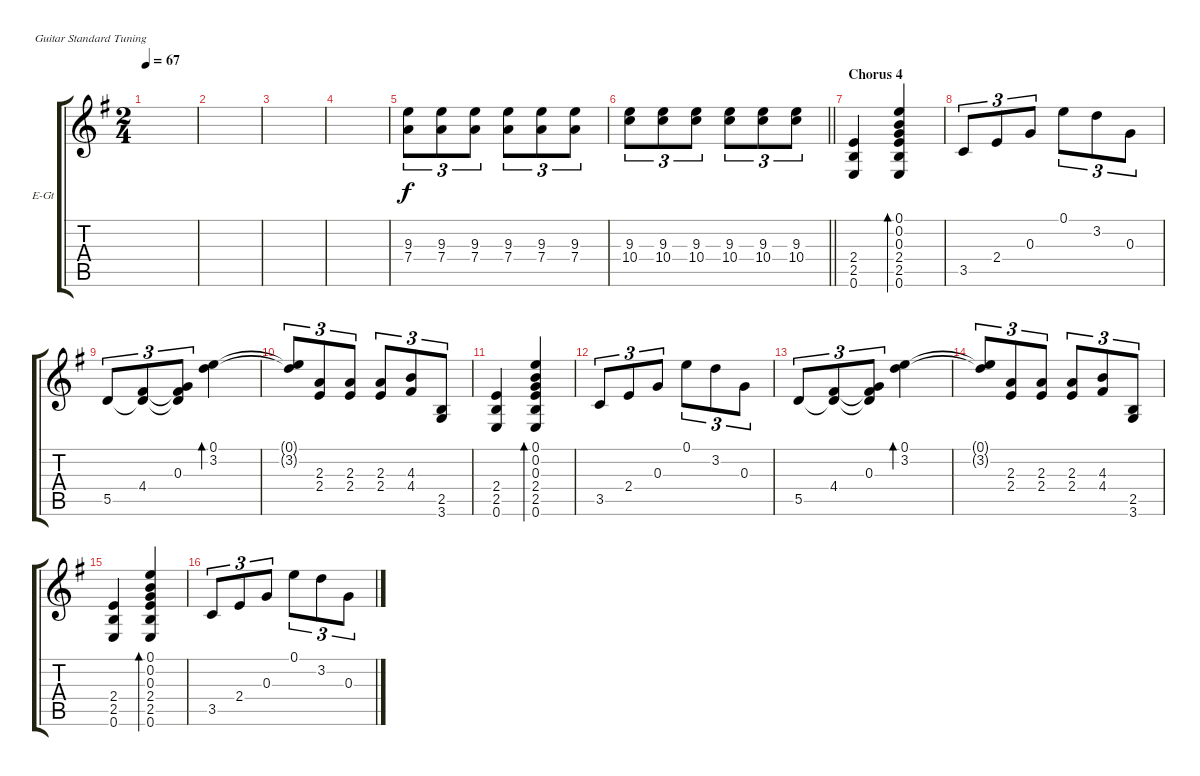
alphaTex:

\bracketExtendMode groupsimilarinstruments
\firstSystemTrackNameOrientation horizontal
\otherSystemsTrackNameOrientation horizontal
\track ("guitar drive (Artur Potemkin)" "E-Gt") {instrument electricguitarmuted}
\staff {score tabs}
\tuning (E4 B3 G3 D3 A2 E2)
\ts (2 4)
\tempo 67
\clef g2
\ks eminor
|
|
|
|
(7.4 9.3).8{tu (3 2)} (9.3 7.4).8{tu (3 2)} (9.3 7.4).8{tu (3 2)} (9.3 7.4).8{tu (3 2)} (7.4 9.3).8{tu (3 2)} (7.4 9.3).8{tu (3 2)} |
\barLineRight lightlight
(9.3 10.4).8{tu (3 2)} (10.4 9.3).8{tu (3 2)} (10.4 9.3).8{tu (3 2)} (9.3 10.4).8{tu (3 2)} (9.3 10.4).8{tu (3 2)} (9.3 10.4).8{tu (3 2)} |
\section ("" "Chorus 4")
(2.4 2.5 0.6).4 (0.2 0.3 2.4 2.5 0.6 0.1).4{bd 234} |
3.5.8{tu (3 2)} 2.4.8{tu (3 2)} 0.3.8{tu (3 2)} 0.1.8{tu (3 2)} 3.2.8{tu (3 2)} 0.3.8{tu (3 2)} |
5.5.8{tu (3 2)} (4.4 5.5{t}).8{tu (3 2)} (0.3 5.5{t} 4.4{t}).8{tu (3 2)} (3.2 0.1).4{bd 30} |
(3.2{t} 0.1{t}).8{tu (3 2)} (2.4 2.3).8{tu (3 2)} (2.4 2.3).8{tu (3 2)} (2.4 2.3).8{tu (3 2)} (4.4 4.3).8{tu (3 2)} (3.6 2.5).8{tu (3 2)} |
(2.4 2.5 0.6).4 (0.2 0.3 2.4 2.5 0.6 0.1).4{bd 234} |
3.5.8{tu (3 2)} 2.4.8{tu (3 2)} 0.3.8{tu (3 2)} 0.1.8{tu (3 2)} 3.2.8{tu (3 2)} 0.3.8{tu (3 2)} |
5.5.8{tu (3 2)} (4.4 5.5{t}).8{tu (3 2)} (0.3 5.5{t} 4.4{t}).8{tu (3 2)} (3.2 0.1).4{bd 30} |
(3.2{t} 0.1{t}).8{tu (3 2)} (2.4 2.3).8{tu (3 2)} (2.4 2.3).8{tu (3 2)} (2.4 2.3).8{tu (3 2)} (4.4 4.3).8{tu (3 2)} (3.6 2.5).8{tu (3 2)} |
(2.4 2.5 0.6).4 (0.2 0.3 2.4 2.5 0.6 0.1).4{bd 234} |
3.5.8{tu (3 2)} 2.4.8{tu (3 2)} 0.3.8{tu (3 2)} 0.1.8{tu (3 2)} 3.2.8{tu (3 2)} 0.3.8{tu (3 2)}
